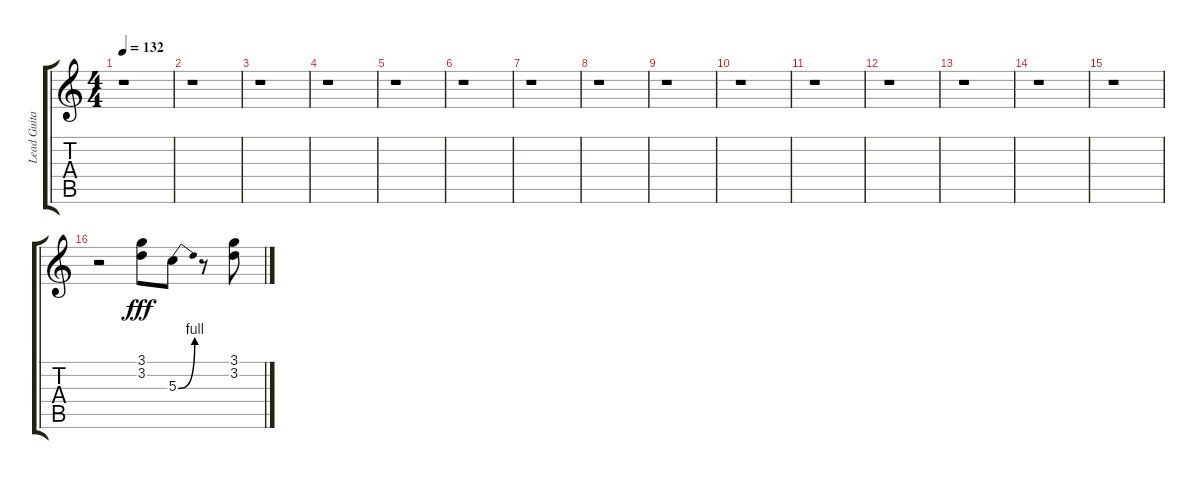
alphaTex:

\track ("Lead Guitar" "Lead Guita") {instrument distortionguitar}
\staff {score tabs}
\tuning (E4 B3 G3 D3 A2 E2) {hide}
\ts (4 4)
\tempo 132
\clef g2
\ks c
r.1{dy fff} |
r.1 |
r.1 |
r.1 |
r.1 |
r.1 |
r.1 |
r.1 |
r.1 |
r.1 |
r.1 |
r.1 |
r.1 |
r.1 |
r.1 |
r.2 (3.1 3.2).8 5.3{be (bend 0 0 60 4)}.8 r.8 (3.1 3.2).8
